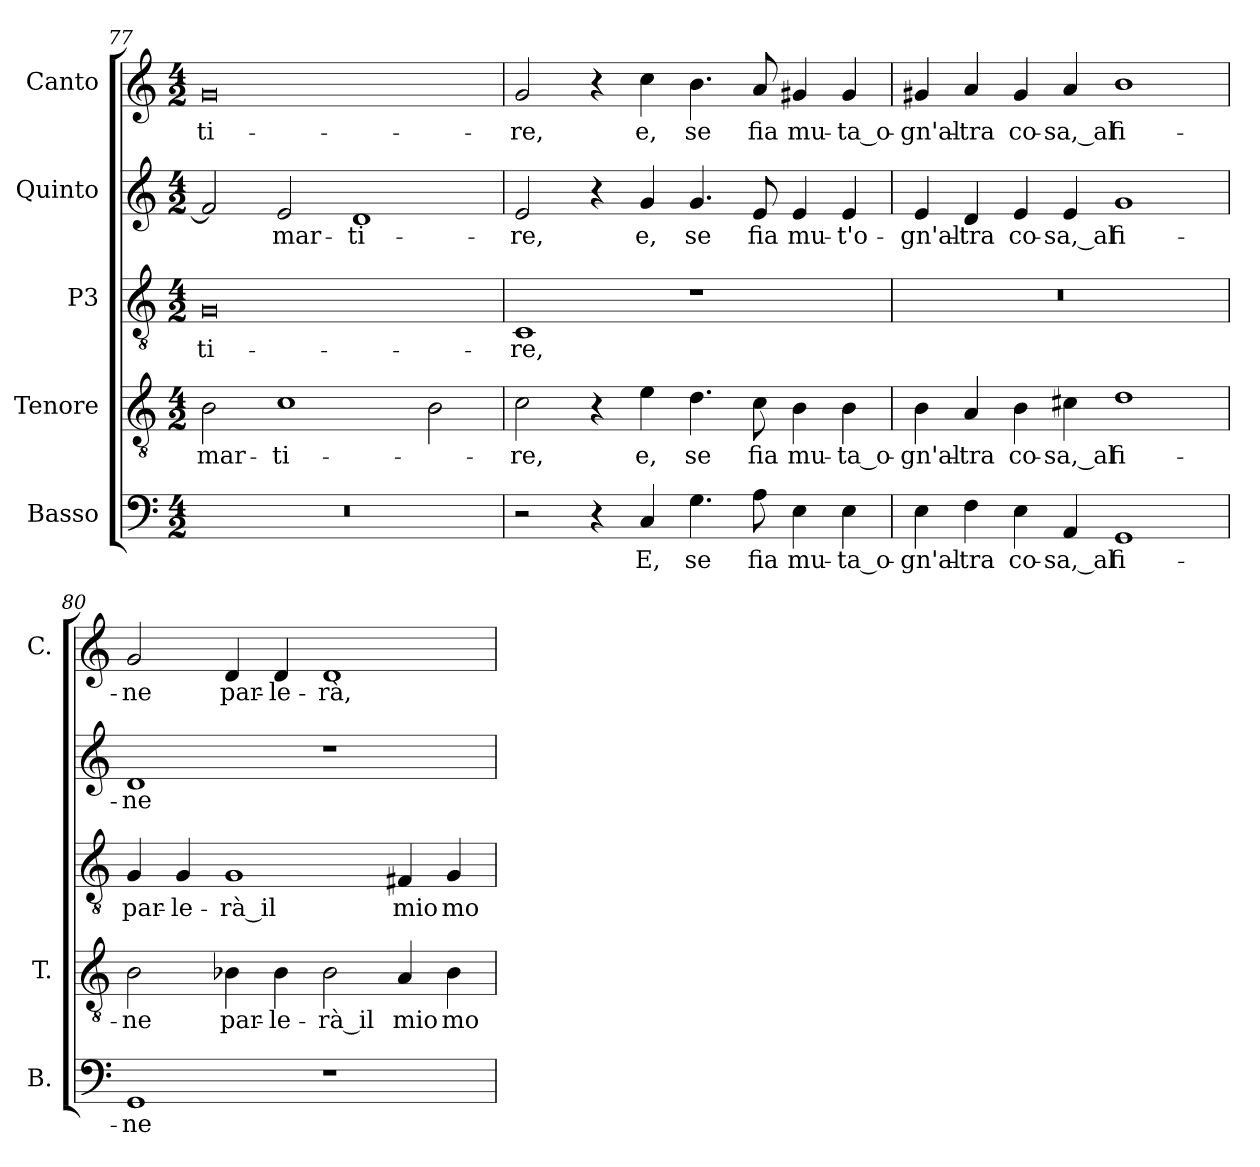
**kern	**text	**kern	**text	**kern	**text	**kern	**text	**kern	**text
*part5	*part5	*part4	*part4	*part3	*part3	*part2	*part2	*part1	*part1
*staff5	*staff5	*staff4	*staff4	*staff3	*staff3	*staff2	*staff2	*staff1	*staff1
*I"Basso	*	*I"Tenore	*	*I"P3	*	*I"Quinto	*	*I"Canto	*
*I'B.	*	*I'T.	*	*	*	*	*	*I'C.	*
*clefF4	*	*clefGv2	*	*clefGv2	*	*clefG2	*	*clefG2	*
*	*	*ITrd7c12	*	*ITrd7c12	*	*	*	*	*
*k[]	*	*k[]	*	*k[]	*	*k[]	*	*k[]	*
*C:	*	*C:	*	*C:	*	*C:	*	*C:	*
*M4/2	*	*M4/2	*	*M4/2	*	*M4/2	*	*M4/2	*
=77	=77	=77	=77	=77	=77	=77	=77	=77	=77
!LO:N:vis=1	!	!	!	!	!	!	!	!	!
!	!	!	!LO:LY:b:color=#000000	!	!	!	!	!	!
!	!	!	!	!	!LO:LY:b:color=#000000	!	!	!	!
!	!	!	!	!	!	!	!	!	!LO:LY:b:color=#000000
0r	.	2BBi\	mar-	0GGi	-ti-	2fi/]	.	0gi	-ti-
!	!	!	!LO:LY:b:color=#000000	!	!	!	!	!	!
!	!	!	!	!	!	!	!LO:LY:b:color=#000000	!	!
.	.	1Ci	-ti-	.	.	2ei/	mar-	.	.
!	!	!	!	!	!	!	!LO:LY:b:color=#000000	!	!
.	.	.	.	.	.	1di	-ti-	.	.
.	.	2BBi\	.	.	.	.	.	.	.
!!LO:LB:g=z
=78	=78	=78	=78	=78	=78	=78	=78	=78	=78
!	!	!	!LO:LY:b:color=#000000	!	!	!	!	!	!
!	!	!	!	!	!LO:LY:b:color=#000000	!	!	!	!
!	!	!	!	!	!	!	!LO:LY:b:color=#000000	!	!
!	!	!	!	!	!	!	!	!	!LO:LY:b:color=#000000
2r	.	2Ci\	-re,	1CCi	-re,	2ei/	-re,	2gi/	-re,
4r	.	4r	.	.	.	4r	.	4r	.
!	!LO:LY:b:color=#000000	!	!	!	!	!	!	!	!
!	!	!	!LO:LY:b:color=#000000	!	!	!	!	!	!
!	!	!	!	!	!	!	!LO:LY:b:color=#000000	!	!
!	!	!	!	!	!	!	!	!	!LO:LY:b:color=#000000
4Ci/	E,	4Ei\	e,	.	.	4gi/	e,	4cci\	e,
!	!LO:LY:b:color=#000000	!	!	!	!	!	!	!	!
!	!	!	!LO:LY:b:color=#000000	!	!	!	!	!	!
!	!	!	!	!	!	!	!LO:LY:b:color=#000000	!	!
!	!	!	!	!	!	!	!	!	!LO:LY:b:color=#000000
4.Gi\	se	4.Di\	se	1r	.	4.gi/	se	4.bi\	se
!	!LO:LY:b:color=#000000	!	!	!	!	!	!	!	!
!	!	!	!LO:LY:b:color=#000000	!	!	!	!	!	!
!	!	!	!	!	!	!	!LO:LY:b:color=#000000	!	!
!	!	!	!	!	!	!	!	!	!LO:LY:b:color=#000000
8Ai\	fia	8Ci\	fia	.	.	8ei/	fia	8ai/	fia
!	!LO:LY:b:color=#000000	!	!	!	!	!	!	!	!
!	!	!	!LO:LY:b:color=#000000	!	!	!	!	!	!
!	!	!	!	!	!	!	!LO:LY:b:color=#000000	!	!
!	!	!	!	!	!	!	!	!	!LO:LY:b:color=#000000
4Ei\	mu-	4BBi\	mu-	.	.	4ei/	mu-	4g#Xi/	mu-
!	!LO:LY:b:color=#000000	!	!	!	!	!	!	!	!
!	!	!	!LO:LY:b:color=#000000	!	!	!	!	!	!
!	!	!	!	!	!	!	!LO:LY:b:color=#000000	!	!
!	!	!	!	!	!	!	!	!	!LO:LY:b:color=#000000
4Ei\	-ta_o-	4BBi\	-ta_o-	.	.	4ei/	-t'o-	4g#i/	-ta_o-
=79	=79	=79	=79	=79	=79	=79	=79	=79	=79
!	!LO:LY:b:color=#000000	!	!	!	!	!	!	!	!
!	!	!	!LO:LY:b:color=#000000	!LO:N:vis=1	!	!	!	!	!
!	!	!	!	!	!	!	!LO:LY:b:color=#000000	!	!
!	!	!	!	!	!	!	!	!	!LO:LY:b:color=#000000
4Ei\	-gn'al-	4BBi\	-gn'al-	0r	.	4ei/	-gn'al-	4g#Xi/	-gn'al-
!	!LO:LY:b:color=#000000	!	!	!	!	!	!	!	!
!	!	!	!LO:LY:b:color=#000000	!	!	!	!	!	!
!	!	!	!	!	!	!	!LO:LY:b:color=#000000	!	!
!	!	!	!	!	!	!	!	!	!LO:LY:b:color=#000000
4Fi\	-tra	4AAi/	-tra	.	.	4di/	-tra	4ai/	-tra
!	!LO:LY:b:color=#000000	!	!	!	!	!	!	!	!
!	!	!	!LO:LY:b:color=#000000	!	!	!	!	!	!
!	!	!	!	!	!	!	!LO:LY:b:color=#000000	!	!
!	!	!	!	!	!	!	!	!	!LO:LY:b:color=#000000
4Ei\	co-	4BBi\	co-	.	.	4ei/	co-	4g#i/	co-
!	!LO:LY:b:color=#000000	!	!	!	!	!	!	!	!
!	!	!	!LO:LY:b:color=#000000	!	!	!	!	!	!
!	!	!	!	!	!	!	!LO:LY:b:color=#000000	!	!
!	!	!	!	!	!	!	!	!	!LO:LY:b:color=#000000
4AAi/	-sa,_al	4C#Xi\	-sa,_al	.	.	4ei/	-sa,_al	4ai/	-sa,_al
!	!LO:LY:b:color=#000000	!	!	!	!	!	!	!	!
!	!	!	!LO:LY:b:color=#000000	!	!	!	!	!	!
!	!	!	!	!	!	!	!LO:LY:b:color=#000000	!	!
!	!	!	!	!	!	!	!	!	!LO:LY:b:color=#000000
1GGi	fi-	1Di	fi-	.	.	1gi	fi-	1bi	fi-
=80	=80	=80	=80	=80	=80	=80	=80	=80	=80
!	!LO:LY:b:color=#000000	!	!	!	!	!	!	!	!
!	!	!	!LO:LY:b:color=#000000	!	!	!	!	!	!
!	!	!	!	!	!LO:LY:b:color=#000000	!	!	!	!
!	!	!	!	!	!	!	!LO:LY:b:color=#000000	!	!
!	!	!	!	!	!	!	!	!	!LO:LY:b:color=#000000
1GGi	-ne	2BBi\	-ne	4GGi/	par-	1di	-ne	2gi/	-ne
!	!	!	!	!	!LO:LY:b:color=#000000	!	!	!	!
.	.	.	.	4GGi/	-le-	.	.	.	.
!	!	!	!LO:LY:b:color=#000000	!	!	!	!	!	!
!	!	!	!	!	!LO:LY:b:color=#000000	!	!	!	!
!	!	!	!	!	!	!	!	!	!LO:LY:b:color=#000000
.	.	4BB-Xi\	par-	1GGi	-rà_il	.	.	4di/	par-
!	!	!	!LO:LY:b:color=#000000	!	!	!	!	!	!
!	!	!	!	!	!	!	!	!	!LO:LY:b:color=#000000
.	.	4BB-i\	-le-	.	.	.	.	4di/	-le-
!	!	!	!LO:LY:b:color=#000000	!	!	!	!	!	!
!	!	!	!	!	!	!	!	!	!LO:LY:b:color=#000000
1r	.	2BB-i\	-rà_il	.	.	1r	.	1di	-rà,
!	!	!	!LO:LY:b:color=#000000	!	!	!	!	!	!
!	!	!	!	!	!LO:LY:b:color=#000000	!	!	!	!
.	.	4AAi/	mio	4FF#Xi/	mio	.	.	.	.
!	!	!	!LO:LY:b:color=#000000	!	!	!	!	!	!
!	!	!	!	!	!LO:LY:b:color=#000000	!	!	!	!
.	.	4BB-i\	mo-	4GGi/	mo-	.	.	.	.
=	=	=	=	=	=	=	=	=	=
*-	*-	*-	*-	*-	*-	*-	*-	*-	*-
